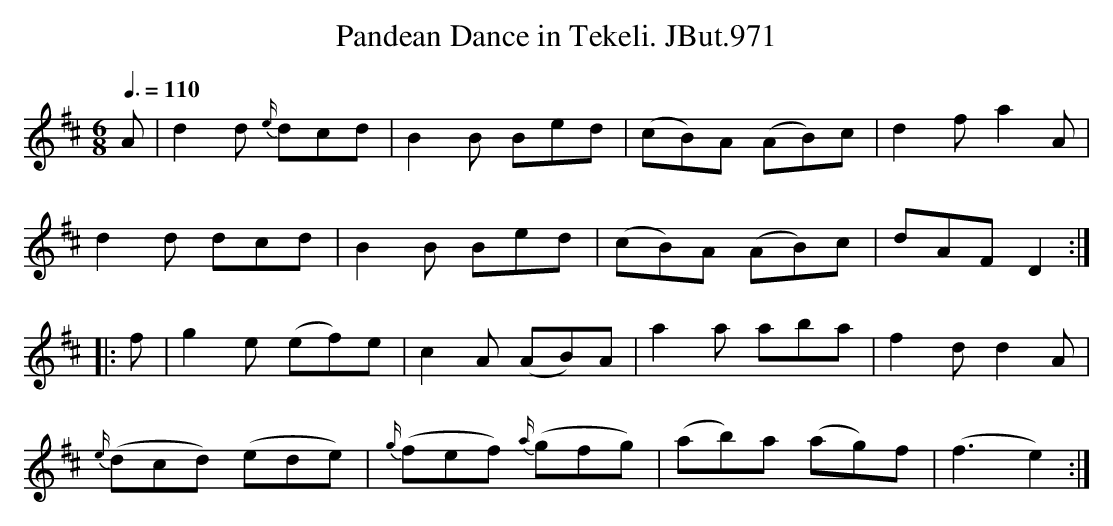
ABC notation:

X:1
T:Pandean Dance in Tekeli. JBut.971
M:6/8
L:1/8
Q:3/8=110
K:D
A|d2d {e/}dcd|B2B Bed|(cB)A (AB)c|d2f a2A|
d2d dcd|B2B Bed|(cB)A (AB)c|dAF D2:|
|:f|g2e (ef)e|c2A (AB)A|a2a aba|f2d d2A|
{e/}(dcd) (ede)|{g/}(fef) {a/}(gfg)|(ab)a (ag)f|(f3 e2):|
